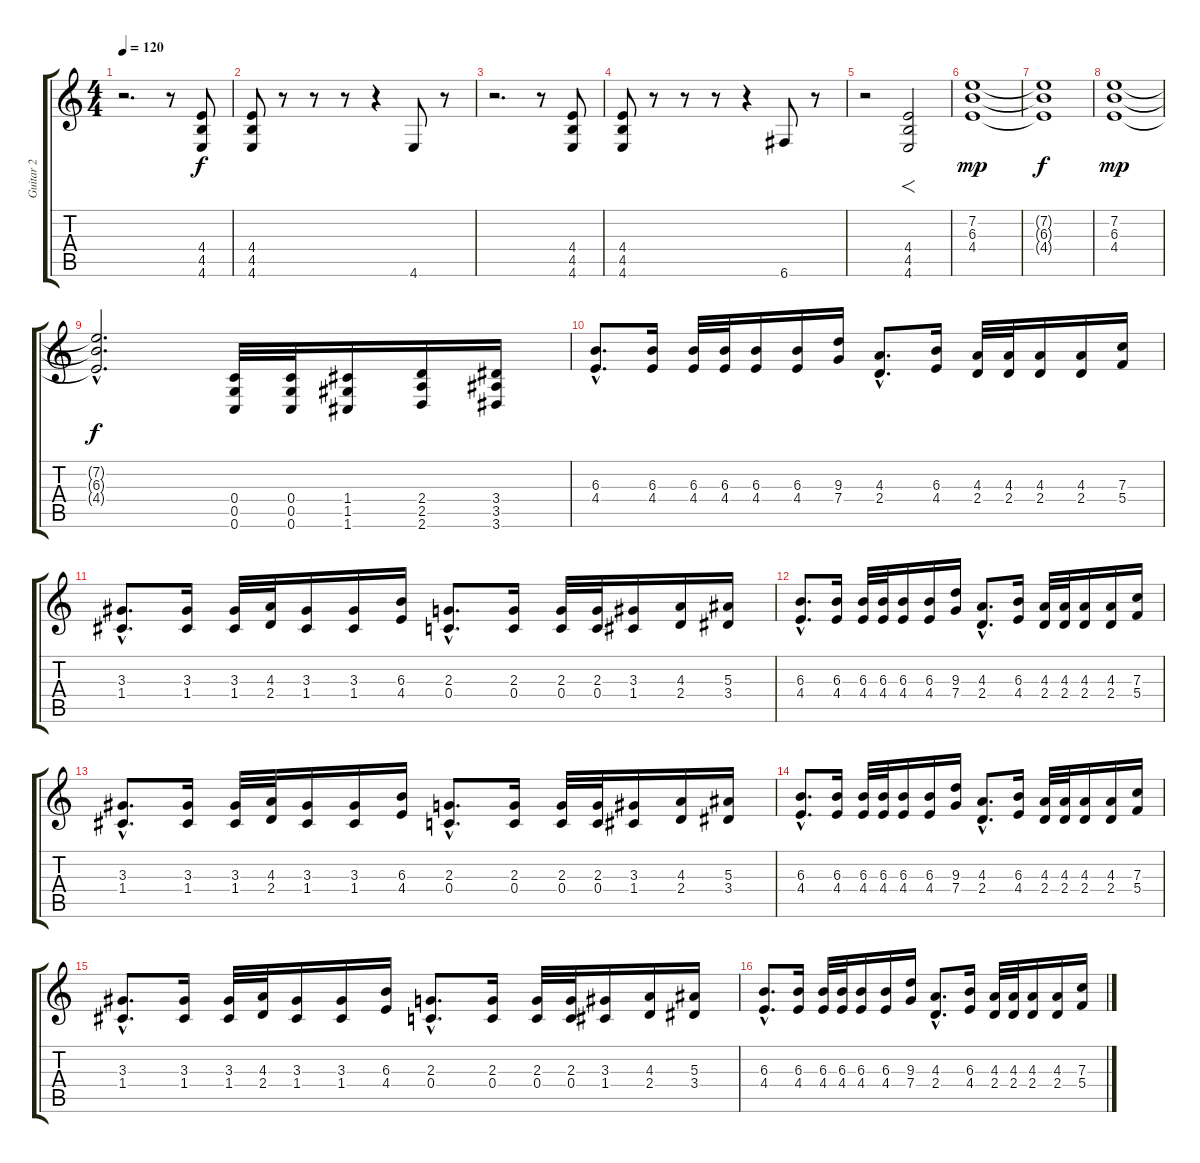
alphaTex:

\track ("Guitar 2" "Guitar 2") {instrument distortionguitar}
\staff {score tabs}
\tuning (D4 A3 F3 C3 G2 C2) {hide}
\ts (4 4)
\tempo 120
\clef g2
\ks c
r.2{d dy f} r.8 (4.4 4.5 4.6).8{volume 13} |
(4.4 4.5 4.6).8 r.8 r.8 r.8 r.4 4.6.8 r.8 |
r.2{d} r.8 (4.4 4.5 4.6).8{volume 13} |
(4.4 4.5 4.6).8 r.8 r.8 r.8 r.4 6.6.8 r.8 |
r.2 (4.4 4.5 4.6).2{f} |
(7.2 6.3 4.4).1{dy mp} |
(7.2{t} 6.3{t} 4.4{t}).1{dy f} |
(7.2 6.3 4.4).1{dy mp} |
(7.2{hac t} 6.3{hac t} 4.4{hac t}).2{d dy f} (0.4 0.5 0.6).32 (0.4 0.5 0.6).32 (1.4 1.5 1.6).16 (2.4 2.5 2.6).16 (3.4 3.5 3.6).16 |
(6.3{hac} 4.4{hac}).8{d} (6.3 4.4).16 (6.3 4.4).32 (6.3 4.4).32 (6.3 4.4).16 (6.3 4.4).16 (9.3 7.4).16 (4.3{hac} 2.4{hac}).8{d} (6.3 4.4).16 (4.3 2.4).32 (4.3 2.4).32 (4.3 2.4).16 (4.3 2.4).16 (7.3 5.4).16 |
(3.3{hac} 1.4{hac}).8{d} (3.3 1.4).16 (3.3 1.4).32 (4.3 2.4).32 (3.3 1.4).16 (3.3 1.4).16 (6.3 4.4).16 (2.3{hac} 0.4{hac}).8{d} (2.3 0.4).16 (2.3 0.4).32 (2.3 0.4).32 (3.3 1.4).16 (4.3 2.4).16 (5.3 3.4).16 |
(6.3{hac} 4.4{hac}).8{d} (6.3 4.4).16 (6.3 4.4).32 (6.3 4.4).32 (6.3 4.4).16 (6.3 4.4).16 (9.3 7.4).16 (4.3{hac} 2.4{hac}).8{d} (6.3 4.4).16 (4.3 2.4).32 (4.3 2.4).32 (4.3 2.4).16 (4.3 2.4).16 (7.3 5.4).16 |
(3.3{hac} 1.4{hac}).8{d} (3.3 1.4).16 (3.3 1.4).32 (4.3 2.4).32 (3.3 1.4).16 (3.3 1.4).16 (6.3 4.4).16 (2.3{hac} 0.4{hac}).8{d} (2.3 0.4).16 (2.3 0.4).32 (2.3 0.4).32 (3.3 1.4).16 (4.3 2.4).16 (5.3 3.4).16 |
(6.3{hac} 4.4{hac}).8{d} (6.3 4.4).16 (6.3 4.4).32 (6.3 4.4).32 (6.3 4.4).16 (6.3 4.4).16 (9.3 7.4).16 (4.3{hac} 2.4{hac}).8{d} (6.3 4.4).16 (4.3 2.4).32 (4.3 2.4).32 (4.3 2.4).16 (4.3 2.4).16 (7.3 5.4).16 |
(3.3{hac} 1.4{hac}).8{d} (3.3 1.4).16 (3.3 1.4).32 (4.3 2.4).32 (3.3 1.4).16 (3.3 1.4).16 (6.3 4.4).16 (2.3{hac} 0.4{hac}).8{d} (2.3 0.4).16 (2.3 0.4).32 (2.3 0.4).32 (3.3 1.4).16 (4.3 2.4).16 (5.3 3.4).16 |
(6.3{hac} 4.4{hac}).8{d} (6.3 4.4).16 (6.3 4.4).32 (6.3 4.4).32 (6.3 4.4).16 (6.3 4.4).16 (9.3 7.4).16 (4.3{hac} 2.4{hac}).8{d} (6.3 4.4).16 (4.3 2.4).32 (4.3 2.4).32 (4.3 2.4).16 (4.3 2.4).16 (7.3 5.4).16
